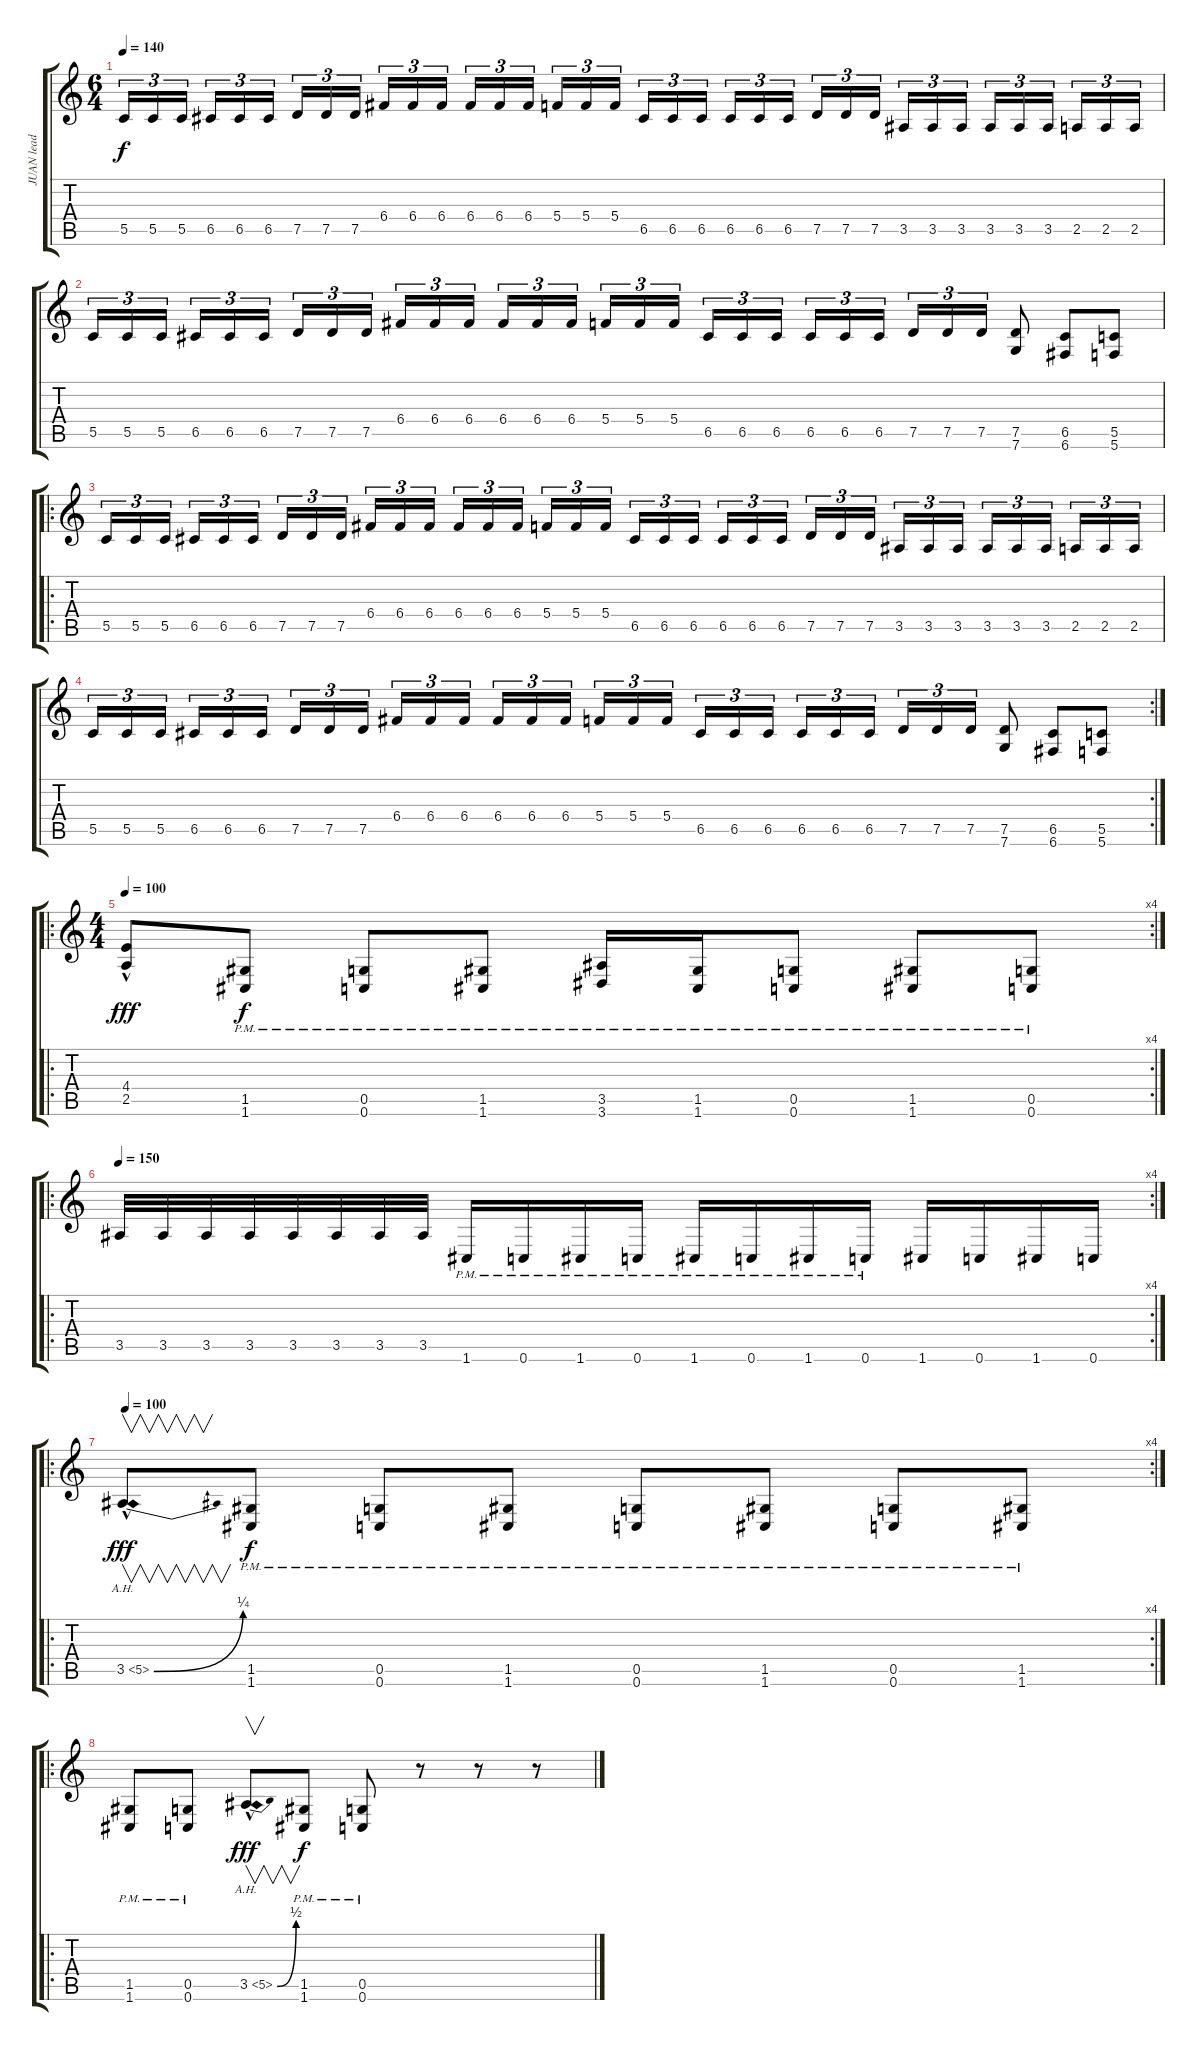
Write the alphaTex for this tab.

\track ("JUAN lead guitar" "JUAN lead ") {instrument distortionguitar}
\staff {score tabs}
\tuning (D4 A3 F3 C3 G2 C2) {hide}
\ts (6 4)
\tempo 140
\clef g2
\ks c
5.5.16{tu (3 2) dy f instrument distortionguitar} 5.5.16{tu (3 2)} 5.5.16{tu (3 2) beam splitsecondary} 6.5.16{tu (3 2)} 6.5.16{tu (3 2)} 6.5.16{tu (3 2) beam splitsecondary} 7.5.16{tu (3 2)} 7.5.16{tu (3 2)} 7.5.16{tu (3 2) beam splitsecondary} 6.4.16{tu (3 2)} 6.4.16{tu (3 2)} 6.4.16{tu (3 2) beam splitsecondary} 6.4.16{tu (3 2)} 6.4.16{tu (3 2)} 6.4.16{tu (3 2) beam splitsecondary} 5.4.16{tu (3 2)} 5.4.16{tu (3 2)} 5.4.16{tu (3 2)} 6.5.16{tu (3 2)} 6.5.16{tu (3 2)} 6.5.16{tu (3 2) beam splitsecondary} 6.5.16{tu (3 2)} 6.5.16{tu (3 2)} 6.5.16{tu (3 2) beam splitsecondary} 7.5.16{tu (3 2)} 7.5.16{tu (3 2)} 7.5.16{tu (3 2) beam splitsecondary} 3.5.16{tu (3 2)} 3.5.16{tu (3 2)} 3.5.16{tu (3 2) beam splitsecondary} 3.5.16{tu (3 2)} 3.5.16{tu (3 2)} 3.5.16{tu (3 2) beam splitsecondary} 2.5.16{tu (3 2)} 2.5.16{tu (3 2)} 2.5.16{tu (3 2)} |
5.5.16{tu (3 2)} 5.5.16{tu (3 2)} 5.5.16{tu (3 2) beam splitsecondary} 6.5.16{tu (3 2)} 6.5.16{tu (3 2)} 6.5.16{tu (3 2) beam splitsecondary} 7.5.16{tu (3 2)} 7.5.16{tu (3 2)} 7.5.16{tu (3 2) beam splitsecondary} 6.4.16{tu (3 2)} 6.4.16{tu (3 2)} 6.4.16{tu (3 2) beam splitsecondary} 6.4.16{tu (3 2)} 6.4.16{tu (3 2)} 6.4.16{tu (3 2) beam splitsecondary} 5.4.16{tu (3 2)} 5.4.16{tu (3 2)} 5.4.16{tu (3 2)} 6.5.16{tu (3 2)} 6.5.16{tu (3 2)} 6.5.16{tu (3 2) beam splitsecondary} 6.5.16{tu (3 2)} 6.5.16{tu (3 2)} 6.5.16{tu (3 2) beam splitsecondary} 7.5.16{tu (3 2)} 7.5.16{tu (3 2)} 7.5.16{tu (3 2)} (7.5 7.6).8 (6.5 6.6).8 (5.5 5.6).8 |
\ro
5.5.16{tu (3 2)} 5.5.16{tu (3 2)} 5.5.16{tu (3 2) beam splitsecondary} 6.5.16{tu (3 2)} 6.5.16{tu (3 2)} 6.5.16{tu (3 2) beam splitsecondary} 7.5.16{tu (3 2)} 7.5.16{tu (3 2)} 7.5.16{tu (3 2) beam splitsecondary} 6.4.16{tu (3 2)} 6.4.16{tu (3 2)} 6.4.16{tu (3 2) beam splitsecondary} 6.4.16{tu (3 2)} 6.4.16{tu (3 2)} 6.4.16{tu (3 2) beam splitsecondary} 5.4.16{tu (3 2)} 5.4.16{tu (3 2)} 5.4.16{tu (3 2)} 6.5.16{tu (3 2)} 6.5.16{tu (3 2)} 6.5.16{tu (3 2) beam splitsecondary} 6.5.16{tu (3 2)} 6.5.16{tu (3 2)} 6.5.16{tu (3 2) beam splitsecondary} 7.5.16{tu (3 2)} 7.5.16{tu (3 2)} 7.5.16{tu (3 2) beam splitsecondary} 3.5.16{tu (3 2)} 3.5.16{tu (3 2)} 3.5.16{tu (3 2) beam splitsecondary} 3.5.16{tu (3 2)} 3.5.16{tu (3 2)} 3.5.16{tu (3 2) beam splitsecondary} 2.5.16{tu (3 2)} 2.5.16{tu (3 2)} 2.5.16{tu (3 2)} |
\rc 2
5.5.16{tu (3 2)} 5.5.16{tu (3 2)} 5.5.16{tu (3 2) beam splitsecondary} 6.5.16{tu (3 2)} 6.5.16{tu (3 2)} 6.5.16{tu (3 2) beam splitsecondary} 7.5.16{tu (3 2)} 7.5.16{tu (3 2)} 7.5.16{tu (3 2) beam splitsecondary} 6.4.16{tu (3 2)} 6.4.16{tu (3 2)} 6.4.16{tu (3 2) beam splitsecondary} 6.4.16{tu (3 2)} 6.4.16{tu (3 2)} 6.4.16{tu (3 2) beam splitsecondary} 5.4.16{tu (3 2)} 5.4.16{tu (3 2)} 5.4.16{tu (3 2)} 6.5.16{tu (3 2)} 6.5.16{tu (3 2)} 6.5.16{tu (3 2) beam splitsecondary} 6.5.16{tu (3 2)} 6.5.16{tu (3 2)} 6.5.16{tu (3 2) beam splitsecondary} 7.5.16{tu (3 2)} 7.5.16{tu (3 2)} 7.5.16{tu (3 2)} (7.5 7.6).8 (6.5 6.6).8 (5.5 5.6).8 |
\ro
\rc 4
\ts (4 4)
\tempo 100
(4.4{hac} 2.5{hac}).8{dy fff} (1.5{pm} 1.6{pm}).8{dy f} (0.5{pm} 0.6{pm}).8 (1.5{pm} 1.6{pm}).8 (3.5{pm} 3.6{pm}).16 (1.5{pm} 1.6{pm}).16 (0.5{pm} 0.6{pm}).8 (1.5{pm} 1.6{pm}).8 (0.5{pm} 0.6{pm}).8 |
\ro
\rc 4
\tempo 150
3.5.32 3.5.32 3.5.32 3.5.32 3.5.32 3.5.32 3.5.32 3.5.32 1.6{pm}.16 0.6{pm}.16 1.6{pm}.16 0.6{pm}.16 1.6{pm}.16 0.6{pm}.16 1.6{pm}.16 0.6{pm}.16 1.6.16 0.6.16 1.6.16 0.6.16 |
\ro
\rc 4
\tempo 100
3.5{be (bend 0 0 60 1) ah 2 hac}.8{v dy fff} (1.5{pm} 1.6{pm}).8{dy f} (0.5{pm} 0.6{pm}).8 (1.5{pm} 1.6{pm}).8 (0.5{pm} 0.6{pm}).8 (1.5{pm} 1.6{pm}).8 (0.5{pm} 0.6{pm}).8 (1.5{pm} 1.6{pm}).8 |
\ro
(1.5{pm} 1.6{pm}).8 (0.5{pm} 0.6{pm}).8 3.5{be (bend 0 0 60 2) ah 2 hac}.8{v dy fff} (1.5{pm} 1.6{pm}).8{dy f} (0.5{pm} 0.6{pm}).8 r.8 r.8 r.8
